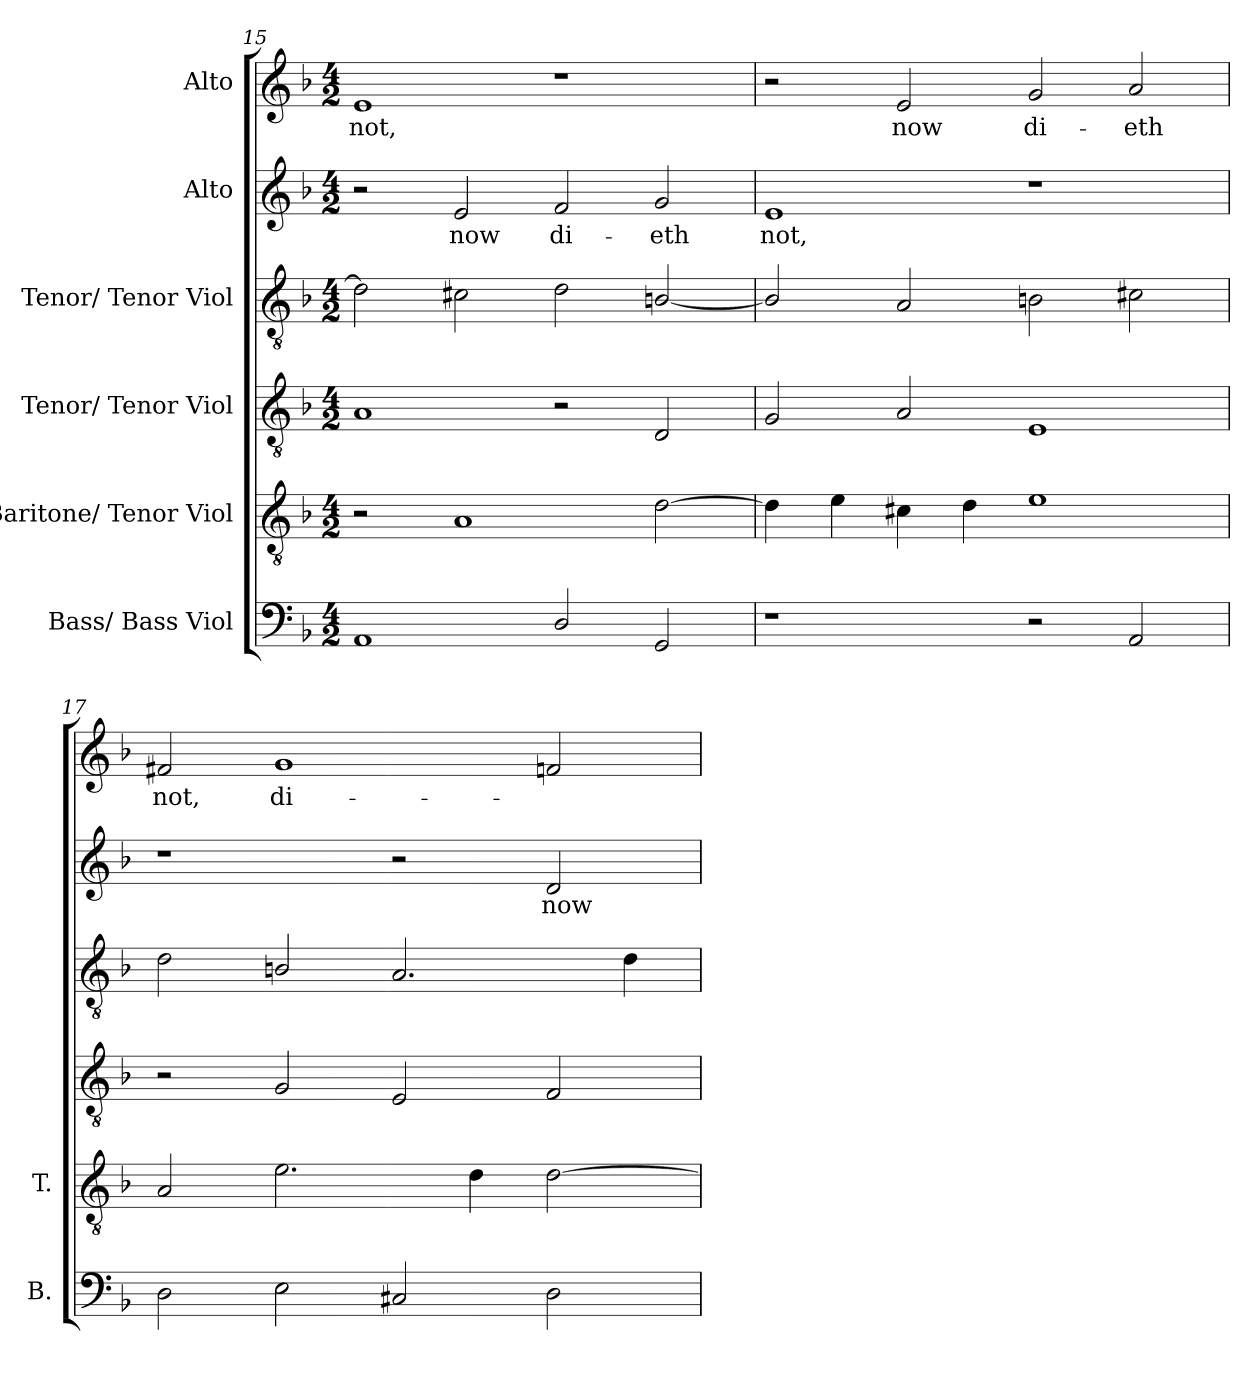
**kern	**kern	**kern	**kern	**kern	**text	**kern	**text
*part6	*part5	*part4	*part3	*part2	*part2	*part1	*part1
*staff6	*staff5	*staff4	*staff3	*staff2	*staff2	*staff1	*staff1
*I"Bass/ Bass Viol	*I"Baritone/ Tenor Viol	*I"Tenor/ Tenor Viol	*I"Tenor/ Tenor Viol	*I"Alto	*	*I"Alto	*
*I'B.	*I'T.	*	*	*	*	*	*
!!LO:LB:g=z
*clefF4	*clefGv2	*clefGv2	*clefGv2	*clefG2	*	*clefG2	*
*	*ITrd7c12	*ITrd7c12	*ITrd7c12	*	*	*	*
*k[b-]	*k[b-]	*k[b-]	*k[b-]	*k[b-]	*	*k[b-]	*
*F:	*F:	*F:	*F:	*F:	*	*F:	*
*M4/2	*M4/2	*M4/2	*M4/2	*M4/2	*	*M4/2	*
=15	=15	=15	=15	=15	=15	=15	=15
!	!	!	!	!	!	!	!LO:LY:b:color=#000000
1AAi	2r	1AAi	2Di\]	2r	.	1ei	not,
!	!	!	!	!	!LO:LY:b:color=#000000	!	!
.	1AAi	.	2C#Xi\	2ei/	now	.	.
!	!	!	!	!	!LO:LY:b:color=#000000	!	!
2Di/	.	2r	2Di\	2fi/	di-	1r	.
!	!	!	!	!	!LO:LY:b:color=#000000	!	!
2GGi/	[2Di\	2DDi/	[2BBni/	2gi/	-eth	.	.
=16	=16	=16	=16	=16	=16	=16	=16
!	!	!	!	!	!LO:LY:b:color=#000000	!	!
1r	4Di\]	2GGi/	2BBi/]	1ei	not,	2r	.
.	4Ei\	.	.	.	.	.	.
!	!	!	!	!	!	!	!LO:LY:b:color=#000000
.	4C#Xi\	2AAi/	2AAi/	.	.	2ei/	now
.	4Di\	.	.	.	.	.	.
!	!	!	!	!	!	!	!LO:LY:b:color=#000000
2r	1Ei	1EEi	2BBni\	1r	.	2gi/	di-
!	!	!	!	!	!	!	!LO:LY:b:color=#000000
2AAi/	.	.	2C#Xi\	.	.	2ai/	-eth
=17	=17	=17	=17	=17	=17	=17	=17
!	!	!	!	!	!	!	!LO:LY:b:color=#000000
2Di\	2AAi/	2r	2Di\	1r	.	2f#Xi/	not,
!	!	!	!	!	!	!	!LO:LY:b:color=#000000
2Ei\	2.Ei\	2GGi/	2BBni/	.	.	1gi	di-
2C#Xi/	.	2EEi/	2.AAi/	2r	.	.	.
.	4Di\	.	.	.	.	.	.
!	!	!	!	!	!LO:LY:b:color=#000000	!	!
2Di\	[2Di\	2FFi/	.	2di/	now	2fni/	.
.	.	.	4Di\	.	.	.	.
=	=	=	=	=	=	=	=
*-	*-	*-	*-	*-	*-	*-	*-
